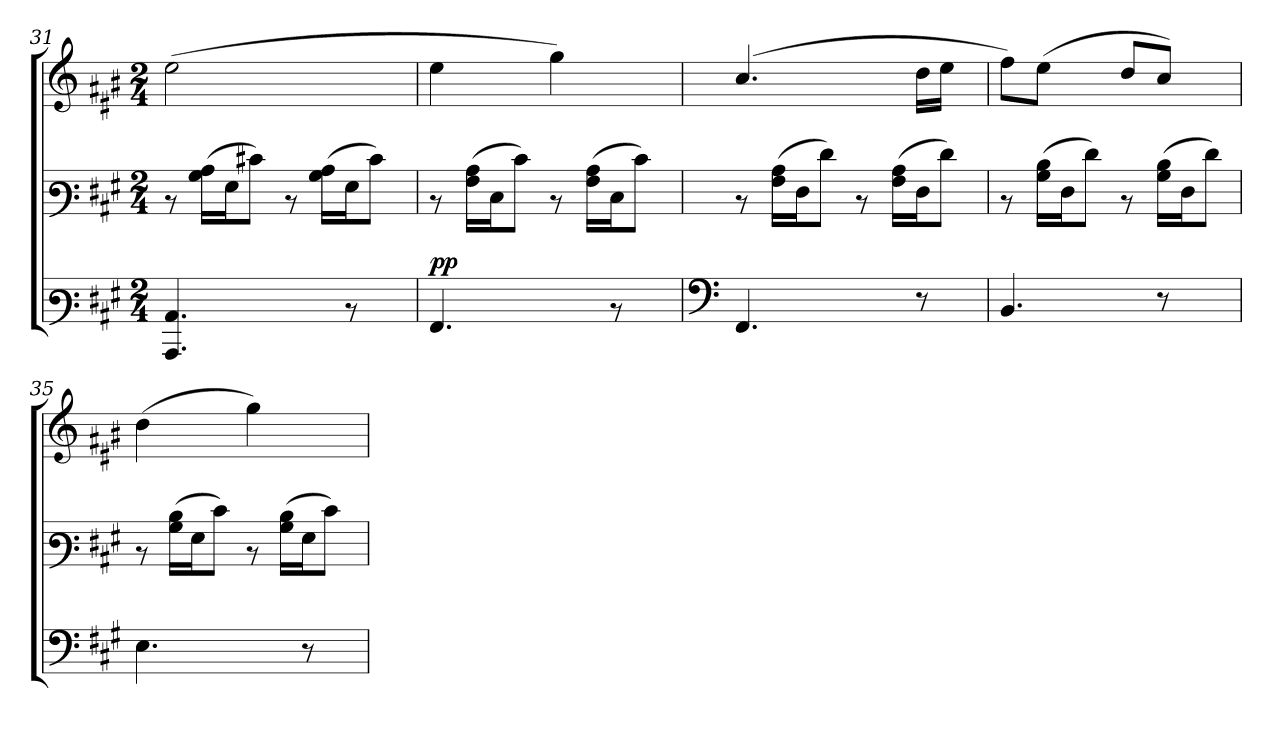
**kern	**kern	**dynam	**kern
*part2	*part2	*part2	*part1
*staff3	*staff2	*staff2/3	*staff1
*clefF3	*clefF3	*	*clefG3
*k[f#c#g#]	*k[f#c#g#]	*	*k[f#c#g#]
*M2/4	*M2/4	*	*M2/4
=31	=31	=31	=31
4.CC#/ 4.C#/	8rD	.	(>2cc#\
.	(>16B\ 16c#\LL	.	.
.	16G#\J	.	.
.	8e#X\J)	.	.
8.ryy	8rD	.	.
.	(>16B\ 16c#\LL	.	4ryy
8rD	16G#\J	.	.
.	8e#\J)	.	.
16ryy	.	.	.
=32	=32	=32	=32
!	!	!LO:DY:a=2	!
4.AA/	8rD	pp	4cc#\
.	(>16A\ 16c#\LL	.	.
.	16E\J	.	.
.	8e\J)	.	8ryy
8.ryy	8rD	.	4ee\)
.	(>16A\ 16c#\LL	.	.
8rD	16E\J	.	.
.	8e\J)	.	8ryy
16ryy	.	.	.
!!LO:LB:g=z
=33	=33	=33	=33
*clefF4	*	*	*
4.FF#/	8rD	.	(>4.a/
.	(>16A\ 16c#\LL	.	.
.	16F#\J	.	.
.	8f#\J)	.	.
8.ryy	8rD	.	8.ryy
.	(>16A\ 16c#\LL	.	.
8r	16F#\J	.	16b\LL
.	8f#\J)	.	16cc#\JJ
16ryy	.	.	16ryy
=34	=34	=34	=34
4.BB/	8rD	.	8dd\L)
.	(>16B\ 16d\LL	.	(>8cc#\J
.	16F#\J	.	.
.	8f#\J)	.	8ryy
8ryy	8rD	.	8b/L
8r	(>16B\ 16d\LL	.	8a/J)
.	16F#\J	.	.
8ryy	8f#\J)	.	8ryy
=35	=35	=35	=35
4.E\	8rD	.	(>4b\
.	(>16B\ 16d\LL	.	.
.	16G#\J	.	.
.	8e\J)	.	8ryy
8.ryy	8rD	.	4ee\)
.	(>16B\ 16d\LL	.	.
8r	16G#\J	.	.
.	8e\J)	.	8ryy
16ryy	.	.	.
=	=	=	=
*-	*-	*-	*-
